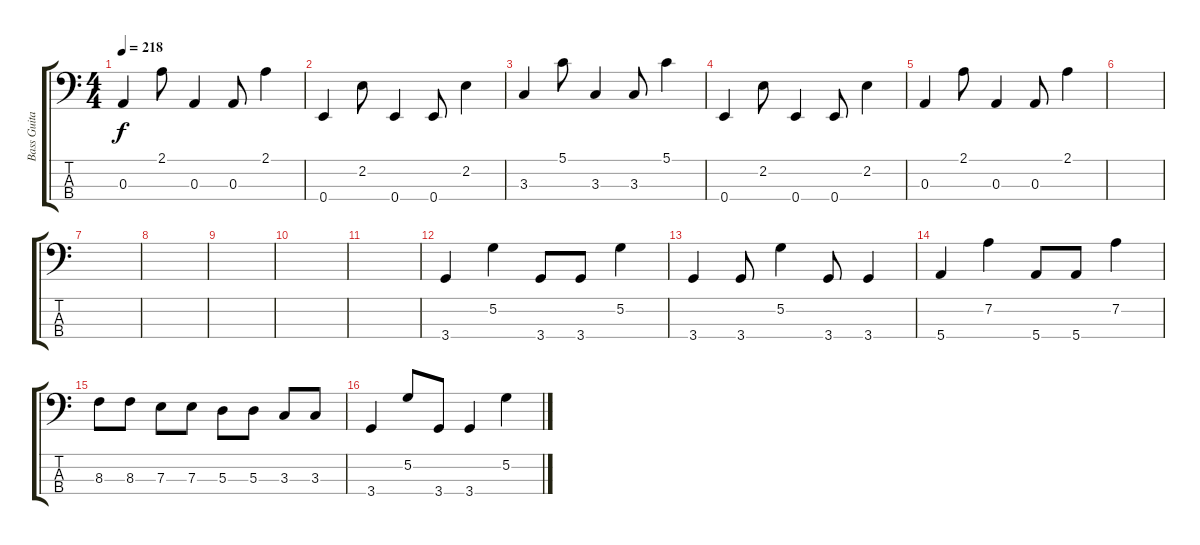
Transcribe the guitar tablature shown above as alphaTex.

\track ("Bass Guitar" "Bass Guita") {instrument electricbassfinger}
\staff {score tabs}
\tuning (G2 D2 A1 E1) {hide}
\ts (4 4)
\tempo 218
\clef f4
\ks c
0.3.4{dy f} 2.1.8 0.3.4 0.3.8 2.1.4 |
0.4.4 2.2.8 0.4.4 0.4.8 2.2.4 |
3.3.4 5.1.8 3.3.4 3.3.8 5.1.4 |
0.4.4 2.2.8 0.4.4 0.4.8 2.2.4 |
0.3.4 2.1.8 0.3.4 0.3.8 2.1.4 |
|
|
|
|
|
|
3.4.4 5.2.4 3.4.8 3.4.8 5.2.4 |
3.4.4 3.4.8 5.2.4 3.4.8 3.4.4 |
5.4.4 7.2.4 5.4.8 5.4.8 7.2.4 |
8.3.8 8.3.8 7.3.8 7.3.8 5.3.8 5.3.8 3.3.8 3.3.8 |
3.4.4 5.2.8 3.4.8 3.4.4 5.2.4
